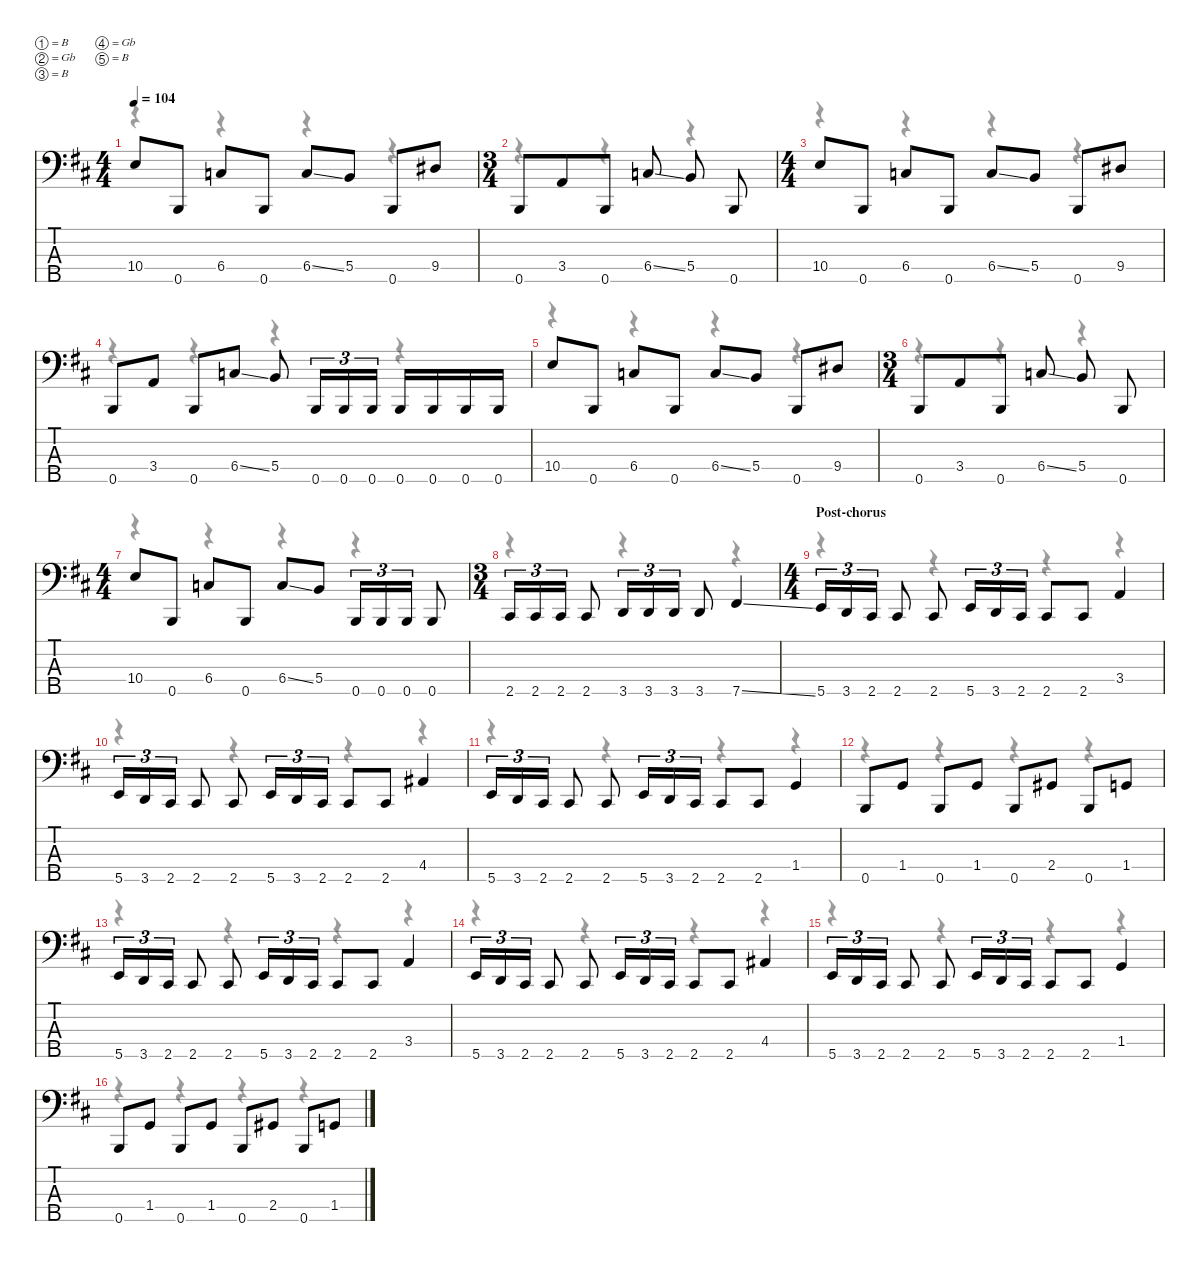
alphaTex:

\defaultSystemsLayout 4
\hideDynamics
\bracketExtendMode nobrackets
\singleTrackTrackNamePolicy hidden
\multiTrackTrackNamePolicy hidden
\firstSystemTrackNameMode fullname
\otherSystemsTrackNameOrientation horizontal
\track ("Bass" "el.bs.") {instrument electricbassfinger}
\staff {score tabs}
\tuning (B2 Gb2 B1 Gb1 B0)
\voice
\ts (4 4)
\beaming (8 2 2 2 2)
\tempo 104
\clef f4
\ks bminor
10.4{acc forcenatural}.8{dy f beam Up} 0.5{acc forcenatural}.8{beam Up} 6.4{acc forcenatural}.8{beam Up} 0.5{acc forcenatural}.8{beam Up} 6.4{ss acc forcenatural}.8{beam Up} 5.4{acc forcenatural}.8{beam Up} 0.5{acc forcenatural}.8{beam Up} 9.4{acc #}.8{beam Up} |
\ts (3 4)
\beaming (8 3 1 1 1)
0.5{acc forcenatural}.8{beam Up} 3.4{acc forcenatural}.8{beam Up} 0.5{acc forcenatural}.8{beam Up} 6.4{ss acc forcenatural}.8{beam Up} 5.4{acc forcenatural}.8{beam Up} 0.5{acc forcenatural}.8{beam Up} |
\ts (4 4)
\beaming (8 2 2 2 2)
10.4{acc forcenatural}.8{beam Up} 0.5{acc forcenatural}.8{beam Up} 6.4{acc forcenatural}.8{beam Up} 0.5{acc forcenatural}.8{beam Up} 6.4{ss acc forcenatural}.8{beam Up} 5.4{acc forcenatural}.8{beam Up} 0.5{acc forcenatural}.8{beam Up} 9.4{acc #}.8{beam Up} |
0.5{acc forcenatural}.8{beam Up} 3.4{acc forcenatural}.8{beam Up} 0.5{acc forcenatural}.8{beam Up} 6.4{ss acc forcenatural}.8{beam Up} 5.4{acc forcenatural}.8{beam Up} 0.5{acc forcenatural}.16{tu (3 2) beam Up} 0.5{acc forcenatural}.16{tu (3 2) beam Up} 0.5{acc forcenatural}.16{tu (3 2) beam Up} 0.5{acc forcenatural}.16{beam Up} 0.5{acc forcenatural}.16{beam Up} 0.5{acc forcenatural}.16{beam Up} 0.5{acc forcenatural}.16{beam Up} |
10.4{acc forcenatural}.8{beam Up} 0.5{acc forcenatural}.8{beam Up} 6.4{acc forcenatural}.8{beam Up} 0.5{acc forcenatural}.8{beam Up} 6.4{ss acc forcenatural}.8{beam Up} 5.4{acc forcenatural}.8{beam Up} 0.5{acc forcenatural}.8{beam Up} 9.4{acc #}.8{beam Up} |
\ts (3 4)
\beaming (8 3 1 1 1)
0.5{acc forcenatural}.8{beam Up} 3.4{acc forcenatural}.8{beam Up} 0.5{acc forcenatural}.8{beam Up} 6.4{ss acc forcenatural}.8{beam Up} 5.4{acc forcenatural}.8{beam Up} 0.5{acc forcenatural}.8{beam Up} |
\ts (4 4)
\beaming (8 2 2 2 2)
10.4{acc forcenatural}.8{beam Up} 0.5{acc forcenatural}.8{beam Up} 6.4{acc forcenatural}.8{beam Up} 0.5{acc forcenatural}.8{beam Up} 6.4{ss acc forcenatural}.8{beam Up} 5.4{acc forcenatural}.8{beam Up} 0.5{acc forcenatural}.16{tu (3 2) beam Up} 0.5{acc forcenatural}.16{tu (3 2) beam Up} 0.5{acc forcenatural}.16{tu (3 2) beam Up} 0.5{acc forcenatural}.8{beam Up} |
\ts (3 4)
\beaming (8 3 1 1 1)
2.5{acc #}.16{tu (3 2) beam Up} 2.5{acc #}.16{tu (3 2) beam Up} 2.5{acc #}.16{tu (3 2) beam Up} 2.5{acc #}.8{beam Up} 3.5{acc forcenatural}.16{tu (3 2) beam Up} 3.5{acc forcenatural}.16{tu (3 2) beam Up} 3.5{acc forcenatural}.16{tu (3 2) beam Up} 3.5{acc forcenatural}.8{beam Up} 7.5{ss acc #}.4{beam Up} |
\ts (4 4)
\beaming (8 2 2 2 2)
\section ("" "Post-chorus")
5.5{acc forcenatural}.16{tu (3 2) beam Up} 3.5{acc forcenatural}.16{tu (3 2) beam Up} 2.5{acc #}.16{tu (3 2) beam Up} 2.5{acc #}.8{beam Up} 2.5{acc #}.8{beam Up} 5.5{acc forcenatural}.16{tu (3 2) beam Up} 3.5{acc forcenatural}.16{tu (3 2) beam Up} 2.5{acc #}.16{tu (3 2) beam Up} 2.5{acc #}.8{beam Up} 2.5{acc #}.8{beam Up} 3.4{acc forcenatural}.4{beam Up} |
5.5{acc forcenatural}.16{tu (3 2) beam Up} 3.5{acc forcenatural}.16{tu (3 2) beam Up} 2.5{acc #}.16{tu (3 2) beam Up} 2.5{acc #}.8{beam Up} 2.5{acc #}.8{beam Up} 5.5{acc forcenatural}.16{tu (3 2) beam Up} 3.5{acc forcenatural}.16{tu (3 2) beam Up} 2.5{acc #}.16{tu (3 2) beam Up} 2.5{acc #}.8{beam Up} 2.5{acc #}.8{beam Up} 4.4{acc #}.4{beam Up} |
5.5{acc forcenatural}.16{tu (3 2) beam Up} 3.5{acc forcenatural}.16{tu (3 2) beam Up} 2.5{acc #}.16{tu (3 2) beam Up} 2.5{acc #}.8{beam Up} 2.5{acc #}.8{beam Up} 5.5{acc forcenatural}.16{tu (3 2) beam Up} 3.5{acc forcenatural}.16{tu (3 2) beam Up} 2.5{acc #}.16{tu (3 2) beam Up} 2.5{acc #}.8{beam Up} 2.5{acc #}.8{beam Up} 1.4{acc forcenatural}.4{beam Up} |
0.5{acc forcenatural}.8{beam Up} 1.4{acc forcenatural}.8{beam Up} 0.5{acc forcenatural}.8{beam Up} 1.4{acc forcenatural}.8{beam Up} 0.5{acc forcenatural}.8{beam Up} 2.4{acc #}.8{beam Up} 0.5{acc forcenatural}.8{beam Up} 1.4{acc forcenatural}.8{beam Up} |
5.5{acc forcenatural}.16{tu (3 2) beam Up} 3.5{acc forcenatural}.16{tu (3 2) beam Up} 2.5{acc #}.16{tu (3 2) beam Up} 2.5{acc #}.8{beam Up} 2.5{acc #}.8{beam Up} 5.5{acc forcenatural}.16{tu (3 2) beam Up} 3.5{acc forcenatural}.16{tu (3 2) beam Up} 2.5{acc #}.16{tu (3 2) beam Up} 2.5{acc #}.8{beam Up} 2.5{acc #}.8{beam Up} 3.4{acc forcenatural}.4{beam Up} |
5.5{acc forcenatural}.16{tu (3 2) beam Up} 3.5{acc forcenatural}.16{tu (3 2) beam Up} 2.5{acc #}.16{tu (3 2) beam Up} 2.5{acc #}.8{beam Up} 2.5{acc #}.8{beam Up} 5.5{acc forcenatural}.16{tu (3 2) beam Up} 3.5{acc forcenatural}.16{tu (3 2) beam Up} 2.5{acc #}.16{tu (3 2) beam Up} 2.5{acc #}.8{beam Up} 2.5{acc #}.8{beam Up} 4.4{acc #}.4{beam Up} |
5.5{acc forcenatural}.16{tu (3 2) beam Up} 3.5{acc forcenatural}.16{tu (3 2) beam Up} 2.5{acc #}.16{tu (3 2) beam Up} 2.5{acc #}.8{beam Up} 2.5{acc #}.8{beam Up} 5.5{acc forcenatural}.16{tu (3 2) beam Up} 3.5{acc forcenatural}.16{tu (3 2) beam Up} 2.5{acc #}.16{tu (3 2) beam Up} 2.5{acc #}.8{beam Up} 2.5{acc #}.8{beam Up} 1.4{acc forcenatural}.4{beam Up} |
0.5{acc forcenatural}.8{beam Up} 1.4{acc forcenatural}.8{beam Up} 0.5{acc forcenatural}.8{beam Up} 1.4{acc forcenatural}.8{beam Up} 0.5{acc forcenatural}.8{beam Up} 2.4{acc #}.8{beam Up} 0.5{acc forcenatural}.8{beam Up} 1.4{acc forcenatural}.8{beam Up}
\voice
\clef f4
\ottava regular
\simile none
\ks bminor
r.4{dy mf beam Down} r.4{beam Down} r.4{beam Down} r.4{beam Down} |
r.4{beam Down} r.4{beam Down} r.4{beam Down} |
r.4{beam Down} r.4{beam Down} r.4{beam Down} r.4{beam Down} |
r.4{beam Down} r.4{beam Down} r.4{beam Down} r.4{beam Down} |
r.4{beam Down} r.4{beam Down} r.4{beam Down} r.4{beam Down} |
r.4{beam Down} r.4{beam Down} r.4{beam Down} |
r.4{beam Down} r.4{beam Down} r.4{beam Down} r.4{beam Down} |
r.4{beam Down} r.4{beam Down} r.4{beam Down} |
r.4{beam Down} r.4{beam Down} r.4{beam Down} r.4{beam Down} |
r.4{beam Down} r.4{beam Down} r.4{beam Down} r.4{beam Down} |
r.4{beam Down} r.4{beam Down} r.4{beam Down} r.4{beam Down} |
r.4{beam Down} r.4{beam Down} r.4{beam Down} r.4{beam Down} |
r.4{beam Down} r.4{beam Down} r.4{beam Down} r.4{beam Down} |
r.4{beam Down} r.4{beam Down} r.4{beam Down} r.4{beam Down} |
r.4{beam Down} r.4{beam Down} r.4{beam Down} r.4{beam Down} |
r.4{beam Down} r.4{beam Down} r.4{beam Down} r.4{beam Down}
